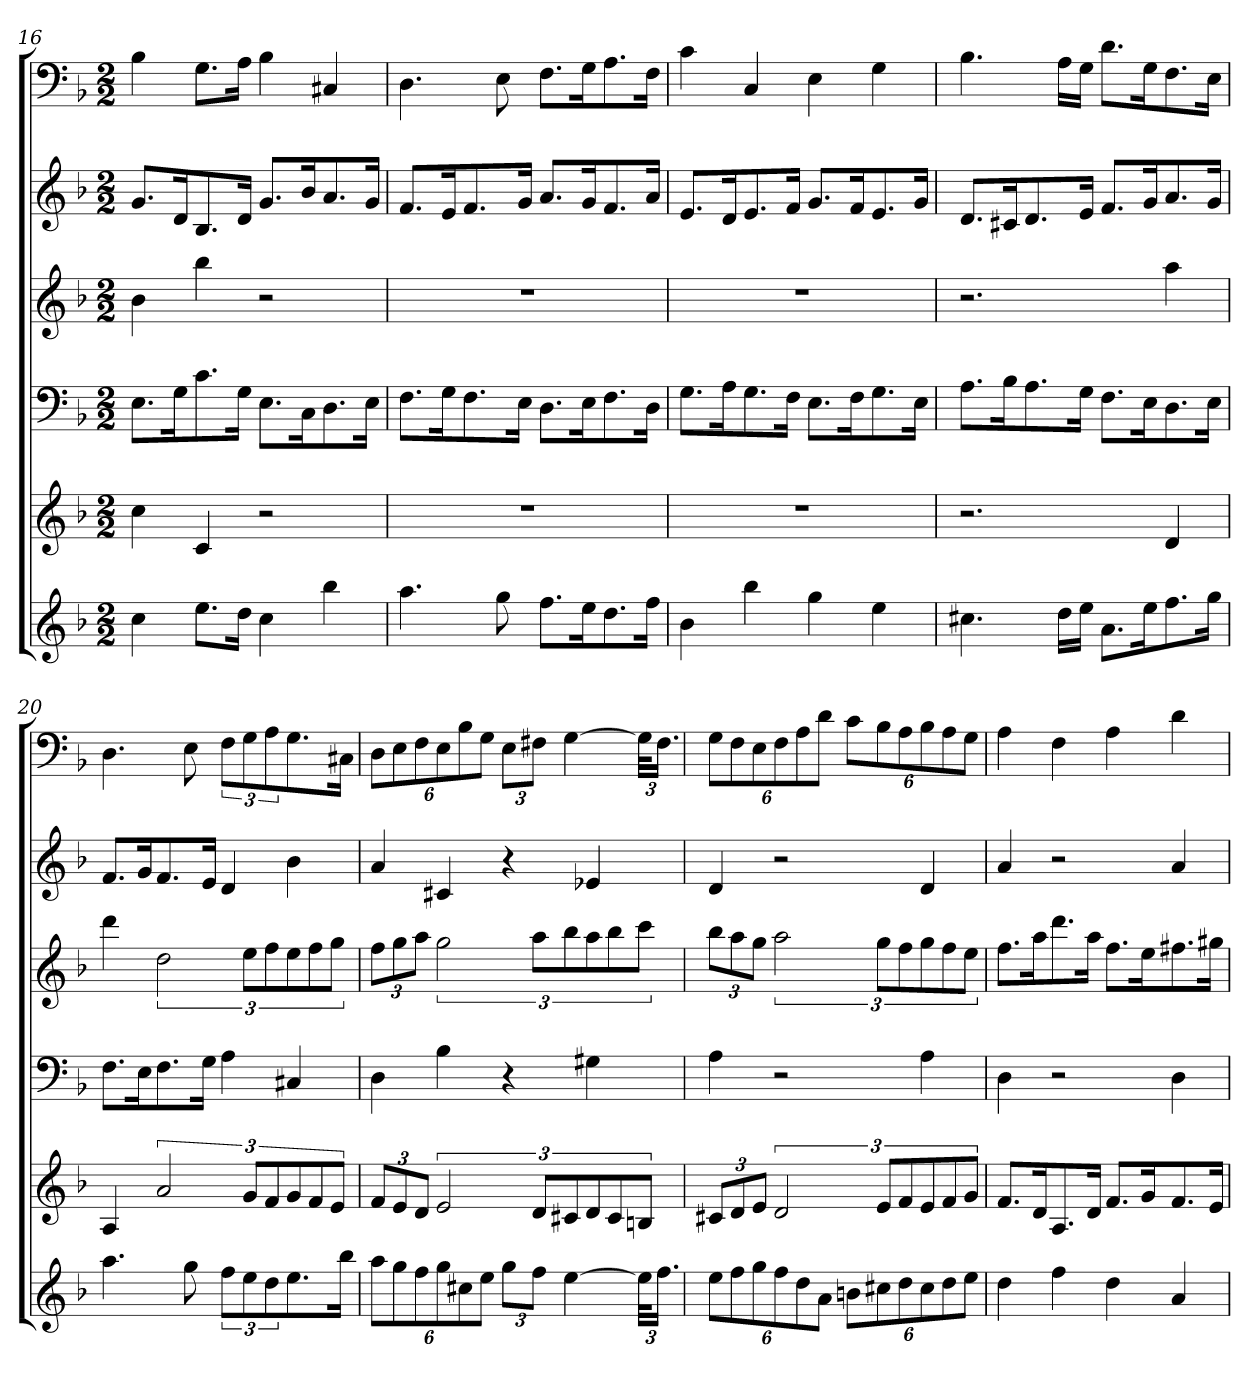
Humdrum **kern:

**kern	**kern	**kern	**kern	**kern	**kern
*part6	*part5	*part4	*part3	*part2	*part1
*staff6	*staff5	*staff4	*staff3	*staff2	*staff1
*k[b-]	*k[b-]	*k[b-]	*k[b-]	*k[b-]	*k[b-]
*d:	*d:	*d:	*d:	*d:	*d:
*M2/2	*M2/2	*M2/2	*M2/2	*M2/2	*M2/2
=16	=16	=16	=16	=16	=16
4cc	4cc	8.EL	4b-	8.gL	4B-
.	.	16GK	.	16dK	.
8.eeL	4c	8.c	4bb-	8.B-	8.GL
16ddJk	.	16GJk	.	16dJk	16AJk
4cc	2r	8.EL	2r	8.gL	4B-
.	.	16CK	.	16b-K	.
4bb-	.	8.D	.	8.a	4C#X
.	.	16EJk	.	16gJk	.
=17	=17	=17	=17	=17	=17
4.aa	1r	8.FL	1r	8.fL	4.D
.	.	16GK	.	16eK	.
.	.	8.F	.	8.f	.
8gg	.	.	.	.	8E
.	.	16EJk	.	16gJk	.
8.ffL	.	8.DL	.	8.aL	8.FL
16eeK	.	16EK	.	16gK	16GK
8.dd	.	8.F	.	8.f	8.A
16ffJk	.	16DJk	.	16aJk	16FJk
=18	=18	=18	=18	=18	=18
4b-	1r	8.GL	1r	8.eL	4c
.	.	16AK	.	16dK	.
4bb-	.	8.G	.	8.e	4C
.	.	16FJk	.	16fJk	.
4gg	.	8.EL	.	8.gL	4E
.	.	16FK	.	16fK	.
4ee	.	8.G	.	8.e	4G
.	.	16EJk	.	16gJk	.
=19	=19	=19	=19	=19	=19
4.cc#X	2.r	8.AL	2.r	8.dL	4.B-
.	.	16B-K	.	16c#XK	.
.	.	8.A	.	8.d	.
16ddLL	.	.	.	.	16ALL
16eeJJ	.	16GJk	.	16eJk	16GJJ
8.aL	.	8.FL	.	8.fL	8.dL
16eeK	.	16EK	.	16gK	16GK
8.ff	4d	8.D	4aa	8.a	8.F
16ggJk	.	16EJk	.	16gJk	16EJk
=20	=20	=20	=20	=20	=20
4.aa	4A	8.FL	4ddd	8.fL	4.D
.	.	16EK	.	16gK	.
.	3a	8.F	3dd	8.f	.
8gg	.	.	.	.	8E
.	.	16GJk	.	16eJk	.
12ffL	.	4A	.	4d	12FL
12ee	12gL	.	12eeL	.	12G
12dd	12f	.	12ff	.	12A
8.ee	12g	4C#X	12ee	4b-	8.G
.	12f	.	12ff	.	.
.	12eJ	.	12ggJ	.	.
16bb-Jk	.	.	.	.	16C#XJk
=21	=21	=21	=21	=21	=21
12aaL	12fL	4D	12ffL	4a	12DL
12gg	12e	.	12gg	.	12E
12ff	12dJ	.	12aaJ	.	12F
12gg	3e	4B-	3gg	4c#X	12E
12cc#X	.	.	.	.	12B-
12eeJ	.	.	.	.	12GJ
12ggL	.	4r	.	4r	12EL
12ffJ	12dL	.	12aaL	.	12F#XJ
[4ee	12c#X	.	12bb-	.	[4G
.	12d	4G#X	12aa	4e-X	.
.	12c#	.	12bb-	.	.
48eeKLL]	12BnJ	.	12cccJ	.	48GKLL]
24.ffJJ	.	.	.	.	24.F#JJ
=22	=22	=22	=22	=22	=22
12eeL	12c#XL	4A	12bb-L	4d	12GL
12ff	12d	.	12aa	.	12F
12gg	12eJ	.	12ggJ	.	12E
12ff	3d	2r	3aa	2r	12F
12dd	.	.	.	.	12A
12aJ	.	.	.	.	12dJ
12bnL	.	.	.	.	12cL
12cc#X	12eL	.	12ggL	.	12B-
12dd	12f	.	12ff	.	12A
12cc#	12e	4A	12gg	4d	12B-
12dd	12f	.	12ff	.	12A
12eeJ	12gJ	.	12eeJ	.	12GJ
=23	=23	=23	=23	=23	=23
4dd	8.fL	4D	8.ffL	4a	4A
.	16dK	.	16aaK	.	.
4ff	8.A	2r	8.ddd	2r	4F
.	16dJk	.	16aaJk	.	.
4dd	8.fL	.	8.ffL	.	4A
.	16gK	.	16eeK	.	.
4a	8.f	4D	8.ff#X	4a	4d
.	16eJk	.	16gg#XJk	.	.
=	=	=	=	=	=
*-	*-	*-	*-	*-	*-
